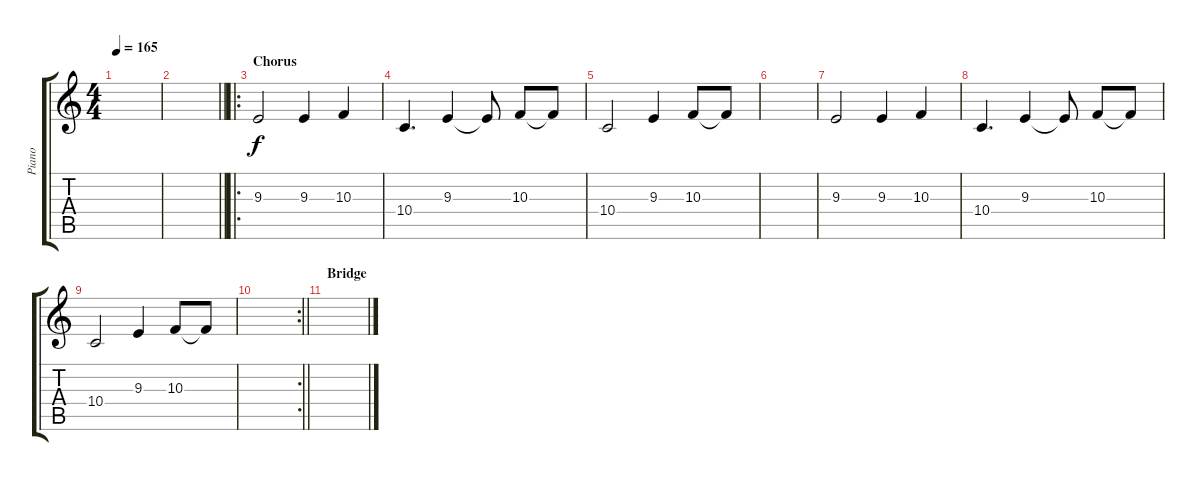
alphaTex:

\track ("Piano" "Piano") {instrument acousticgrandpiano}
\staff {score tabs}
\tuning (E4 B3 G3 D3 A2 E2) {hide}
\ts (4 4)
\tempo 165
\clef g2
\ks c
|
\barLineRight lightlight
|
\ro
\section ("" "Chorus")
9.3.2 9.3.4 10.3.4 |
10.4.4{d} 9.3.4 9.3{t}.8 10.3.8 10.3{t}.8 |
10.4.2 9.3.4 10.3.8 10.3{t}.8 |
|
9.3.2 9.3.4 10.3.4 |
10.4.4{d} 9.3.4 9.3{t}.8 10.3.8 10.3{t}.8 |
10.4.2 9.3.4 10.3.8 10.3{t}.8 |
\rc 2
\barLineRight lightlight
|
\section ("" "Bridge")
